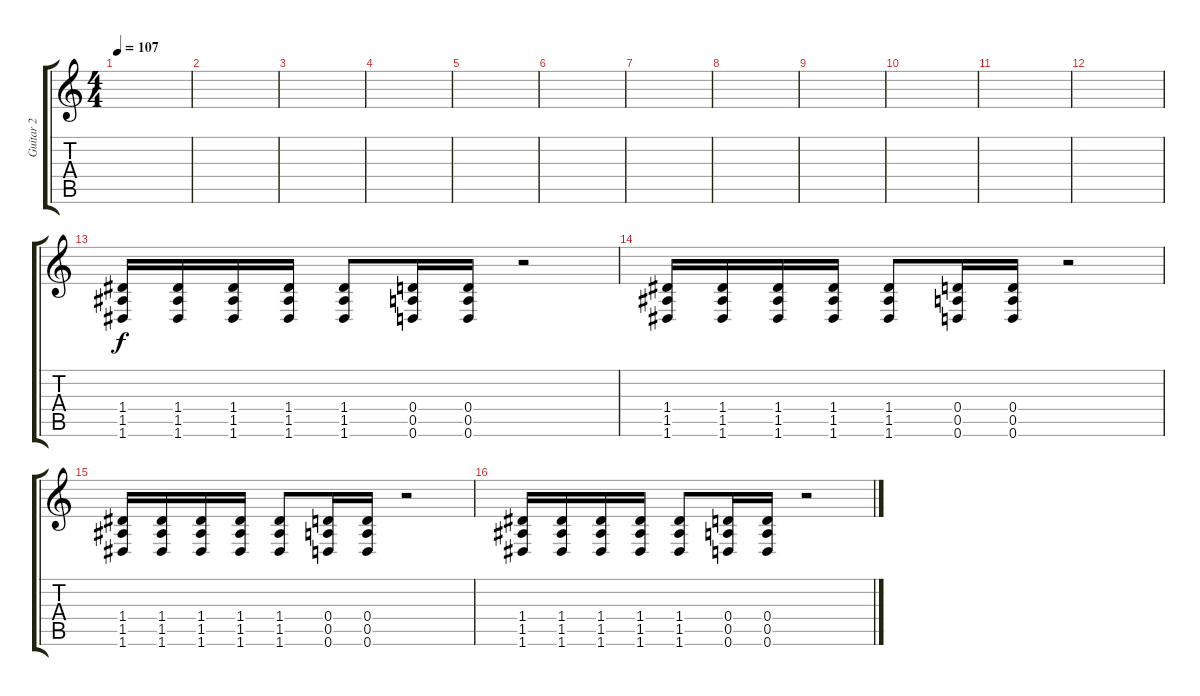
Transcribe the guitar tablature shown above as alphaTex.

\track ("Guitar 2" "Guitar 2") {instrument distortionguitar}
\staff {score tabs}
\tuning (E4 B3 G3 D3 A2 D2) {hide}
\ts (4 4)
\tempo 107
\clef g2
\ks c
|
|
|
|
|
|
|
|
|
|
|
|
(1.4 1.5 1.6).16 (1.4 1.5 1.6).16 (1.4 1.5 1.6).16 (1.4 1.5 1.6).16 (1.4 1.5 1.6).8 (0.4 0.5 0.6).16 (0.4 0.5 0.6).16 r.2 |
(1.4 1.5 1.6).16 (1.4 1.5 1.6).16 (1.4 1.5 1.6).16 (1.4 1.5 1.6).16 (1.4 1.5 1.6).8 (0.4 0.5 0.6).16 (0.4 0.5 0.6).16 r.2 |
(1.4 1.5 1.6).16 (1.4 1.5 1.6).16 (1.4 1.5 1.6).16 (1.4 1.5 1.6).16 (1.4 1.5 1.6).8 (0.4 0.5 0.6).16 (0.4 0.5 0.6).16 r.2 |
(1.4 1.5 1.6).16 (1.4 1.5 1.6).16 (1.4 1.5 1.6).16 (1.4 1.5 1.6).16 (1.4 1.5 1.6).8 (0.4 0.5 0.6).16 (0.4 0.5 0.6).16 r.2
